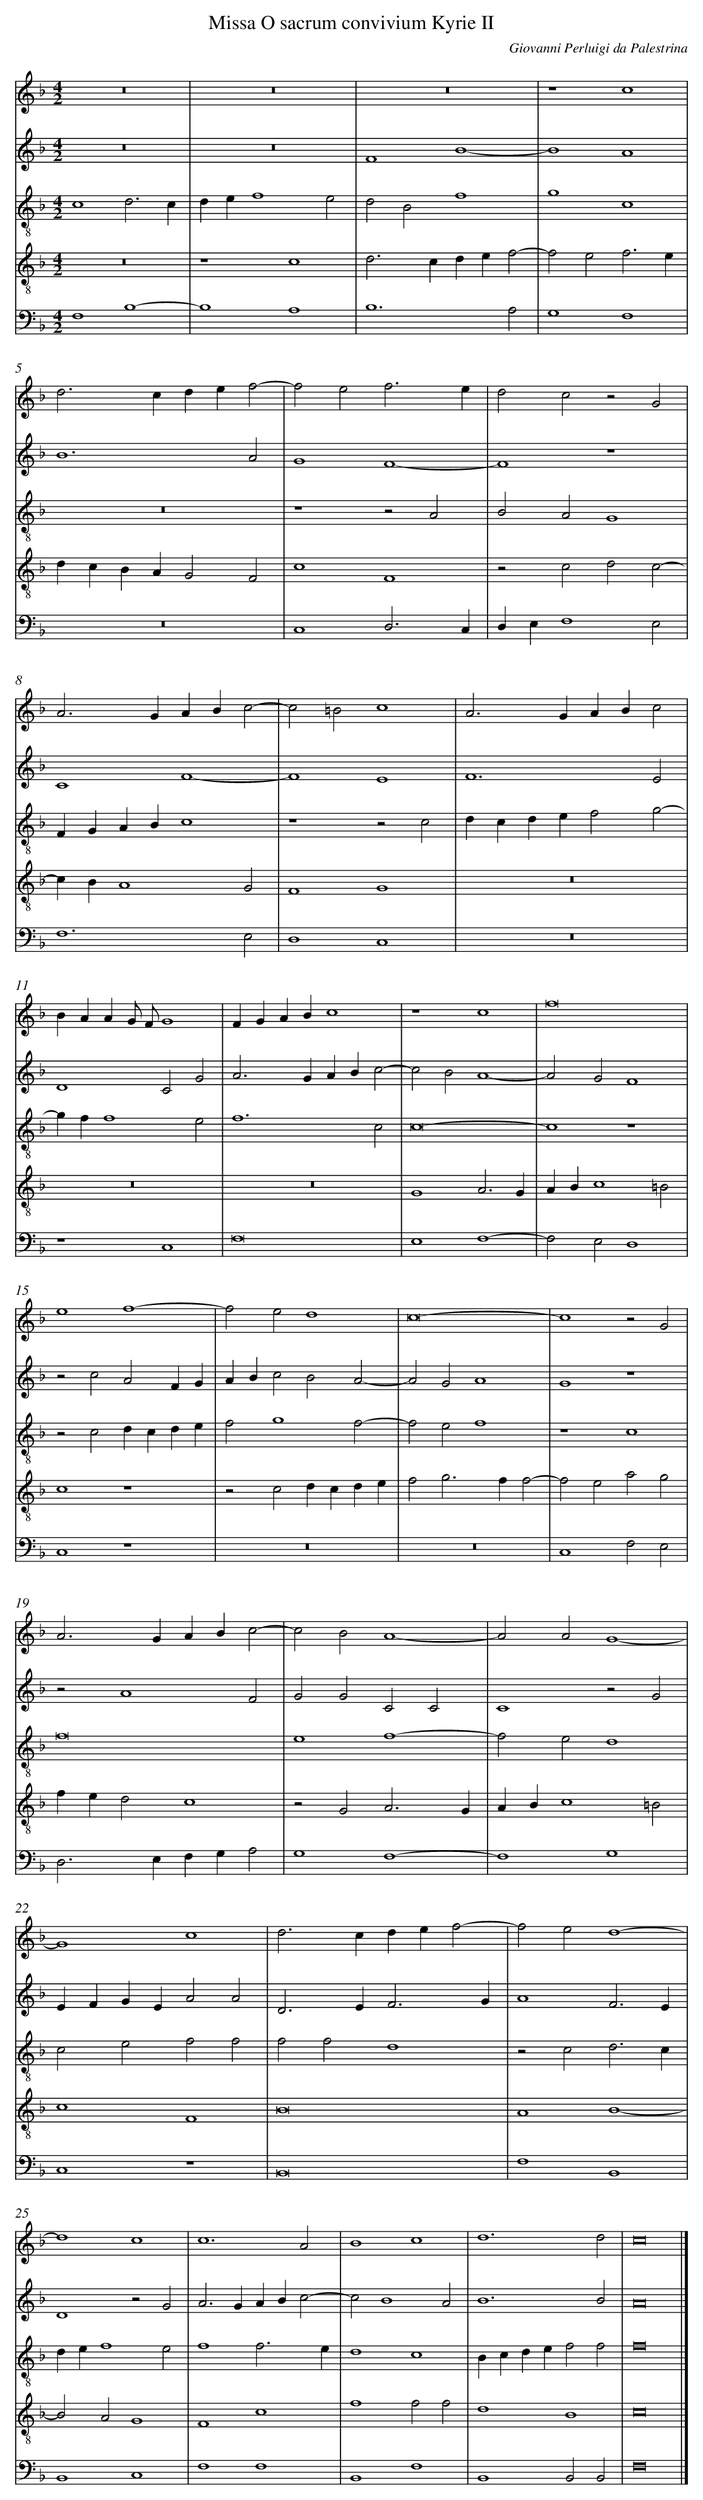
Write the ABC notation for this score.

X:1
T: Missa O sacrum convivium Kyrie II
C: Giovanni Perluigi da Palestrina
L: 1/4
M: 4/2
V: 1 clef=treble
V: 2 clef=treble
V: 3 clef=treble-8
V: 4 clef=treble-8
V: 5 clef=bass
K: F
[V:1] z8 |
[V:2] z8 |
[V:3] c4d3c |
[V:4] z8 |
[V:5] F,4B,4- |
[V:1] z8 |
[V:2] z8 |
[V:3] def4e2 |
[V:4] z4c4 |
[V:5] B,4A,4 |
[V:1] z8 |
[V:2] F4B4- |
[V:3] d2B2f4 |
[V:4] d2>c2def2- |
[V:5] B,6A,2 |
[V:1] z4c4 |
[V:2] B4A4 |
[V:3] g4c4 |
[V:4] f2e2f3e |
[V:5] G,4F,4 |
[V:1] d2>c2def2- |
[V:2] B6A2 |
[V:3] z8 |
[V:4] dcBAG2F2 |
[V:5] z8 |
[V:1] f2e2f3e |
[V:2] G4F4- |
[V:3] z4z2A2 |
[V:4] c4F4 |
[V:5] C,4D,3C, |
[V:1] d2c2z2G2 |
[V:2] F4z4 |
[V:3] B2A2G4 |
[V:4] z2c2d2c2- |
[V:5] D,E,F,4E,2 |
[V:1] A2>G2ABc2- |
[V:2] C4F4- |
[V:3] FGABc4 |
[V:4] cBA4G2 |
[V:5] F,6E,2 |
[V:1] c2=B2c4 |
[V:2] F4E4 |
[V:3] z4z2c2 |
[V:4] F4G4 |
[V:5] D,4C,4 |
[V:1] A2>G2ABc2 |
[V:2] F6E2 |
[V:3] dcdef2g2- |
[V:4] z8 |
[V:5] z8 |
[V:1] BAAG/ F/G4 |
[V:2] D4C2G2 |
[V:3] gff4e2 |
[V:4] z8 |
[V:5] z4C,4 |
[V:1] FGABc4 |
[V:2] A2>G2ABc2- |
[V:3] f6c2 |
[V:4] z8 |
[V:5] F,8 |
[V:1] z4c4 |
[V:2] c2B2A4- |
[V:3] c8- |
[V:4] G4A3G |
[V:5] E,4F,4- |
[V:1] f8 |
[V:2] A2G2F4 |
[V:3] c4z4 |
[V:4] ABc4=B2 |
[V:5] F,2E,2D,4 |
[V:1] e4f4- |
[V:2] z2c2A2FG |
[V:3] z2c2dcde |
[V:4] c4z4 |
[V:5] C,4z4 |
[V:1] f2e2d4 |
[V:2] ABc2B2A2- |
[V:3] f2g4f2- |
[V:4] z2c2dcde |
[V:5] z8 |
[V:1] c8- |
[V:2] A2G2A4 |
[V:3] f2e2f4 |
[V:4] f2g2>f2f2- |
[V:5] z8 |
[V:1] c4z2G2 |
[V:2] G4z4 |
[V:3] z4c4 |
[V:4] f2e2a2g2 |
[V:5] C,4F,2E,2 |
[V:1] A2>G2ABc2- |
[V:2] z2A4F2 |
[V:3] f8 |
[V:4] fed2c4 |
[V:5] D,2>E,2F,G,A,2 |
[V:1] c2B2A4- |
[V:2] G2G2C2C2 |
[V:3] e4f4- |
[V:4] z2G2A3G |
[V:5] G,4F,4- |
[V:1] A2A2G4- |
[V:2] C4z2G2 |
[V:3] f2e2d4 |
[V:4] ABc4=B2 |
[V:5] F,4G,4 |
[V:1] G4c4 |
[V:2] EFGEA2A2 |
[V:3] c2e2f2f2 |
[V:4] c4F4 |
[V:5] C,4z4 |
[V:1] d2>c2def2- |
[V:2] D2>E2F3G |
[V:3] f2f2d4 |
[V:4] B8 |
[V:5] B,,8 |
[V:1] f2e2d4- |
[V:2] A4F3E |
[V:3] z2c2d3c |
[V:4] A4B4- |
[V:5] F,4B,,4 |
[V:1] d4c4 |
[V:2] D4z2G2 |
[V:3] def4e2 |
[V:4] B2A2G4 |
[V:5] B,,4C,4 |
[V:1] c6A2 |
[V:2] A2>G2ABc2- |
[V:3] f4f3e |
[V:4] F4c4 |
[V:5] F,4F,4 |
[V:1] B4c4 |
[V:2] c2B4A2 |
[V:3] d4c4 |
[V:4] f4f2f2 |
[V:5] B,,4F,4 |
[V:1] d6d2 |
[V:2] B6B2 |
[V:3] Bcdef2f2 |
[V:4] d4B4 |
[V:5] B,,4B,,2B,,2 |
[V:1] c8 |]
[V:2] A8 |]
[V:3] f8 |]
[V:4] c8 |]
[V:5] F,8 |]
